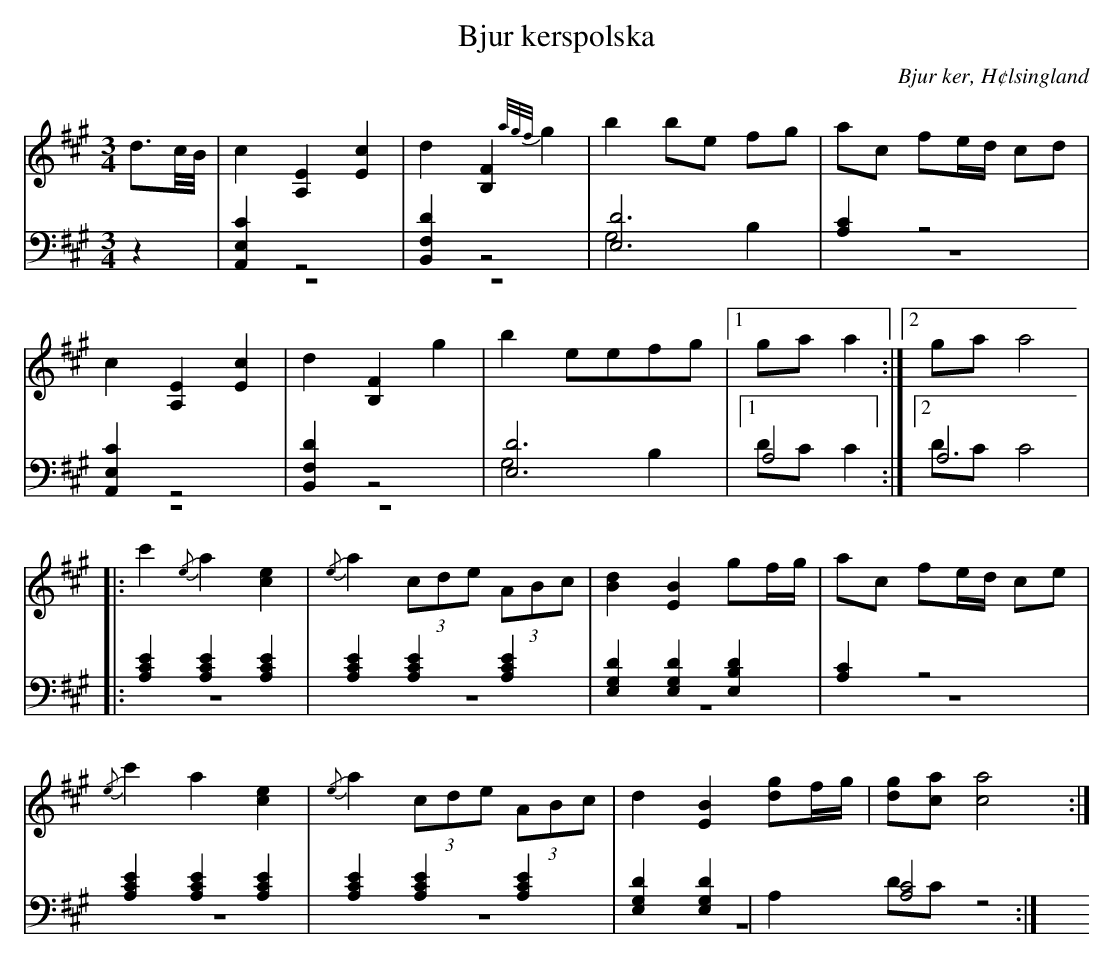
X:1
T: Bjur kerspolska
O: Bjur ker, H¢lsingland
M: 3/4
L: 1/8
K: A
V:1
V:2
V:3 merge
V:1
d3/2c//B//|c2 [A,2E2] [E2c2]|d2 [B,2F2] {a/g/f/}g2|b2 be fg|ac fe/d/ cd|
c2 [A,2E2] [E2c2]|d2 [B,2F2] g2|b2 eefg|1 ga a2:|2 ga a4|
|:c'2 {/e}a2 [c2e2]|{/e}a2 (3cde (3ABc|[B2d2] [E2B2] gf/g/|ac fe/d/ ce|
{/e}c'2 a2 [c2e2]|{/e}a2 (3cde (3ABc|d2 [E2B2] [dg]f/g/|[dg][ca] [c4a4]:|
V:2 clef=bass
z2|[A,,2E,2C2] z4|[B,,2F,2D2] z4|[E,6D6]|[A,2C2] z4|
[A,,2E,2C2] z4|[B,,2F,2D2] z4|[E,6D6]|1 A,4:|2 A,6|
|:[A,2C2E2] [A,2C2E2] [A,2C2E2]|[A,2C2E2] [A,2C2E2] [A,2C2E2]|[E,2G,2D2] [E,2G,2D2] [E,2B,2D2]|[A,2C2] z4|
[A,2C2E2] [A,2C2E2] [A,2C2E2]|[A,2C2E2] [A,2C2E2] [A,2C2E2]|[E,2G,2D2] [E,2G,2D2] |A,2 [A,4C4]:|
V:3  clef=bass
z2|z6|z6|G,4 B,2|z6|
z6|z6|G,4 B,2|1 DC C2:|2 DC C4|
|:z6|z6|z6|z6|
z6|z6|z6|DC z4:|
